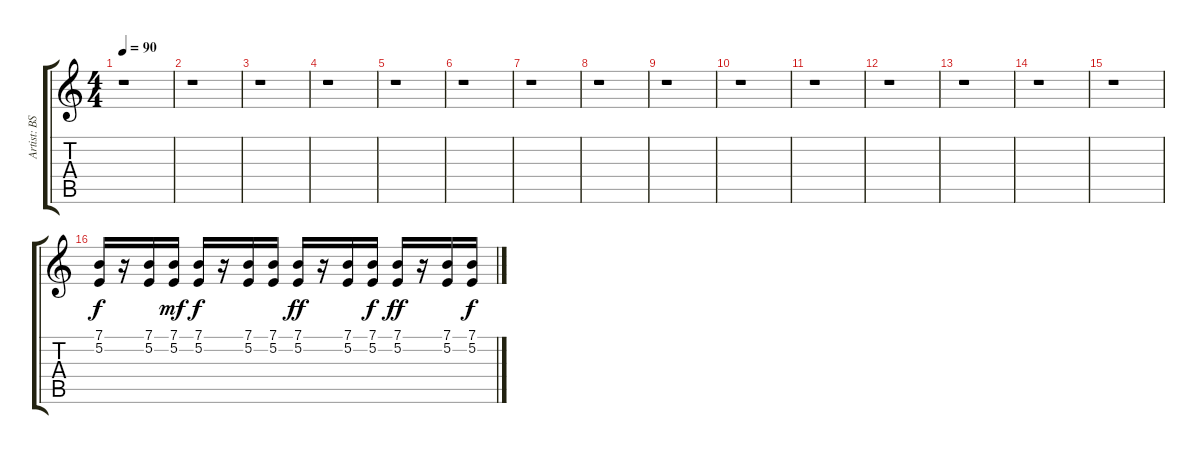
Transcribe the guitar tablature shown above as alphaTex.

\track ("Artist: BSB" "Artist: BS") {instrument shamisen}
\staff {score tabs}
\tuning (E4 B3 G3 D3 A2 E2) {hide}
\ts (4 4)
\tempo 90
\clef g2
\ks c
r.1{dy ff} |
r.1 |
r.1 |
r.1 |
r.1 |
r.1 |
r.1 |
r.1 |
r.1 |
r.1 |
r.1 |
r.1 |
r.1 |
r.1 |
r.1 |
(7.1 5.2).16{dy f} r.16 (7.1 5.2).16 (7.1 5.2).16{dy mf} (7.1 5.2).16{dy f} r.16 (7.1 5.2).16 (7.1 5.2).16 (7.1 5.2).16{dy ff} r.16 (7.1 5.2).16 (7.1 5.2).16{dy f} (7.1 5.2).16{dy ff} r.16 (7.1 5.2).16 (7.1 5.2).16{dy f}
